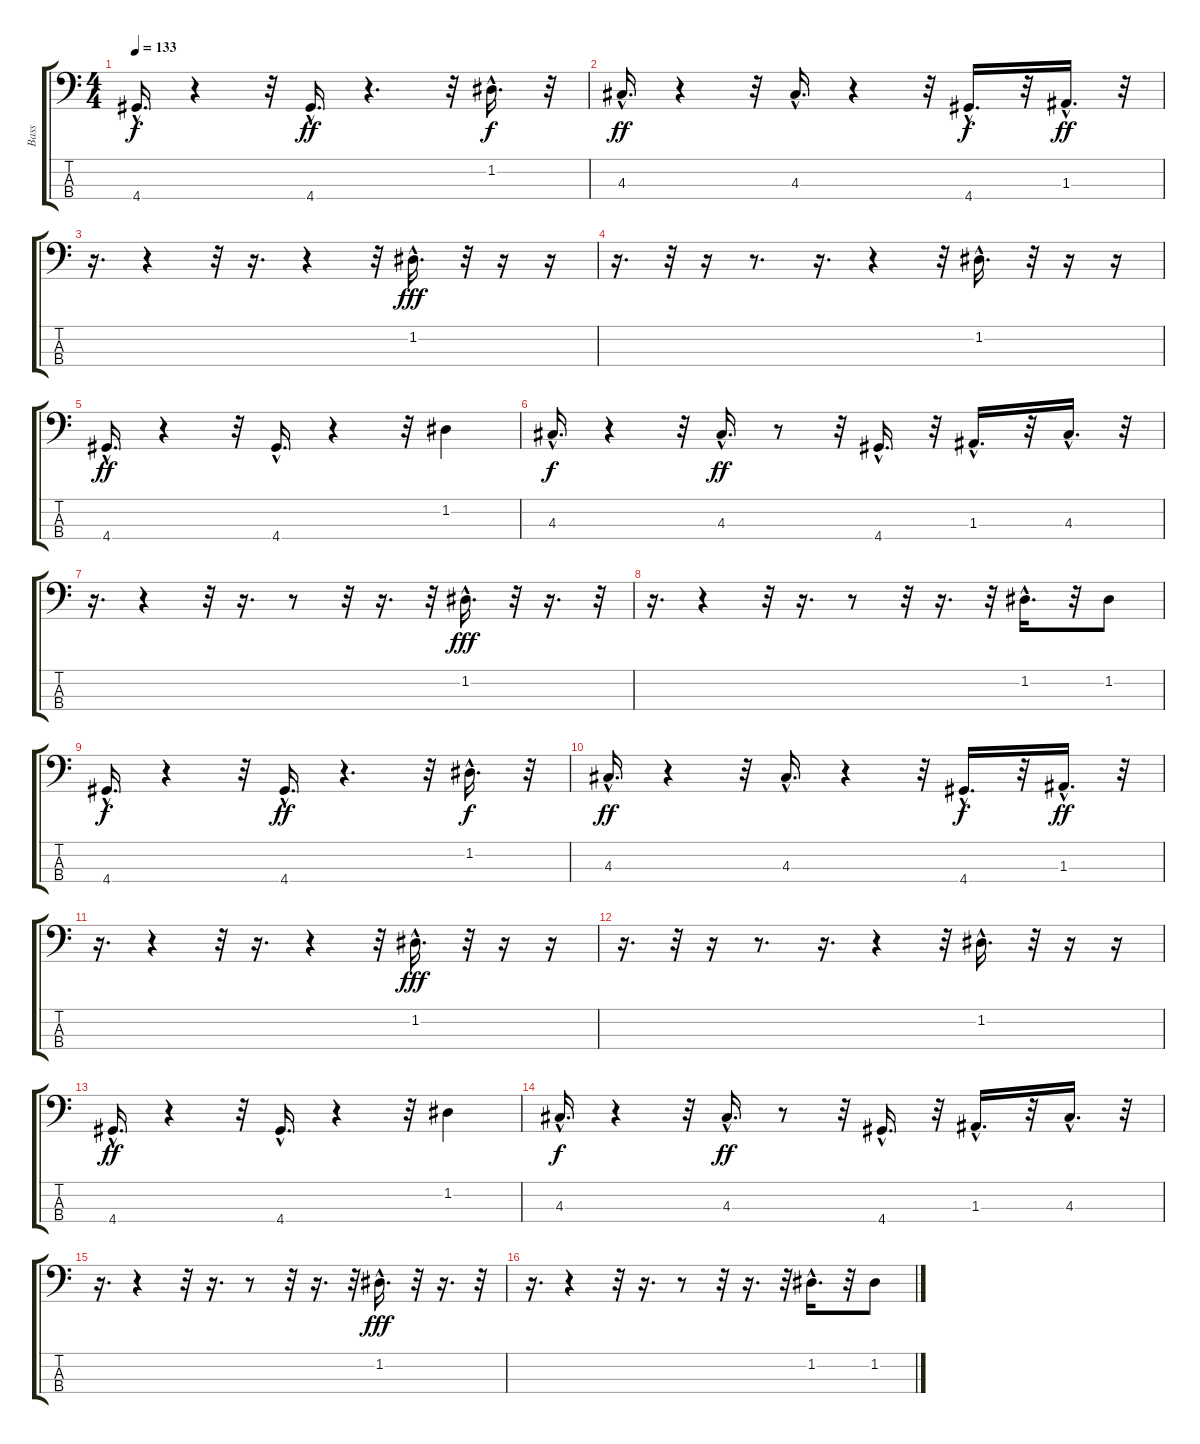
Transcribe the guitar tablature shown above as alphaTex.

\track ("Bass" "Bass") {instrument fretlessbass}
\staff {score tabs}
\tuning (G2 D2 A1 E1) {hide}
\ts (4 4)
\tempo 133
\clef f4
\ks c
4.4{hac}.16{d dy f} r.4 r.32 4.4{hac}.16{d dy ff} r.4{d} r.32 1.2{hac}.16{d dy f} r.32 |
4.3{hac}.16{d dy ff} r.4 r.32 4.3{hac}.16{d} r.4 r.32 4.4{hac}.16{d dy f} r.32 1.3{hac}.16{d dy ff} r.32 |
r.16{d} r.4 r.32 r.16{d} r.4 r.32 1.2{hac}.16{d dy fff} r.32 r.16 r.16 |
r.16{d} r.32 r.16 r.8{d} r.16{d} r.4 r.32 1.2{hac}.16{d instrument slapbass1} r.32 r.16{instrument fretlessbass} r.16 |
4.4{hac}.16{d dy ff} r.4 r.32 4.4{hac}.16{d} r.4 r.32 1.2.4 |
4.3{hac}.16{d dy f} r.4 r.32 4.3{hac}.16{d dy ff} r.8 r.32 4.4{hac}.16{d} r.32 1.3{hac}.16{d} r.32 4.3{hac}.16{d} r.32 |
r.16{d} r.4 r.32 r.16{d} r.8 r.32 r.16{d} r.32 1.2{hac}.16{d dy fff} r.32 r.16{d} r.32 |
r.16{d} r.4 r.32 r.16{d} r.8 r.32 r.16{d} r.32 1.2{hac}.16{d} r.32 1.2.8{instrument slapbass1} |
4.4{hac}.16{d dy f instrument fretlessbass} r.4 r.32 4.4{hac}.16{d dy ff} r.4{d} r.32 1.2{hac}.16{d dy f} r.32 |
4.3{hac}.16{d dy ff} r.4 r.32 4.3{hac}.16{d} r.4 r.32 4.4{hac}.16{d dy f} r.32 1.3{hac}.16{d dy ff} r.32 |
r.16{d} r.4 r.32 r.16{d} r.4 r.32 1.2{hac}.16{d dy fff} r.32 r.16 r.16 |
r.16{d} r.32 r.16 r.8{d} r.16{d} r.4 r.32 1.2{hac}.16{d instrument slapbass1} r.32 r.16{instrument fretlessbass} r.16 |
4.4{hac}.16{d dy ff} r.4 r.32 4.4{hac}.16{d} r.4 r.32 1.2.4 |
4.3{hac}.16{d dy f} r.4 r.32 4.3{hac}.16{d dy ff} r.8 r.32 4.4{hac}.16{d} r.32 1.3{hac}.16{d} r.32 4.3{hac}.16{d} r.32 |
r.16{d} r.4 r.32 r.16{d} r.8 r.32 r.16{d} r.32 1.2{hac}.16{d dy fff} r.32 r.16{d} r.32 |
r.16{d} r.4 r.32 r.16{d} r.8 r.32 r.16{d} r.32 1.2{hac}.16{d} r.32 1.2.8{instrument slapbass1}
